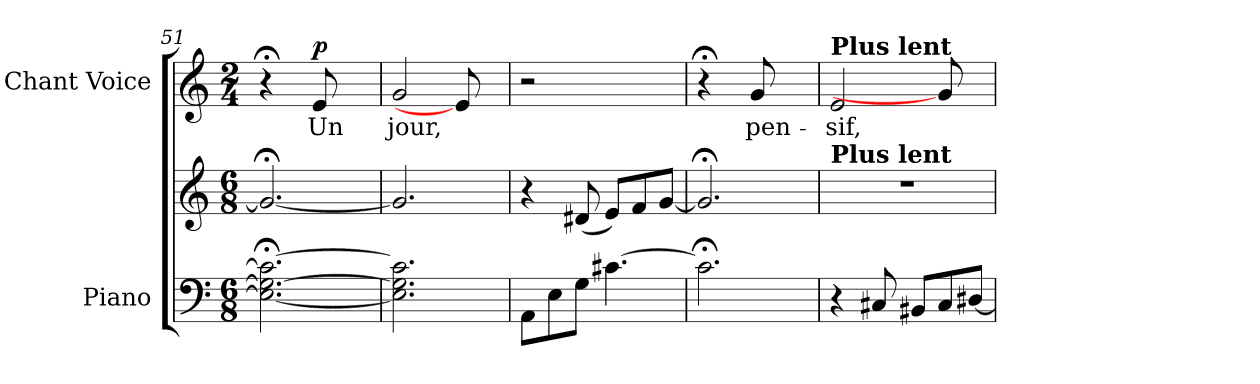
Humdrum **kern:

**kern	**kern	**kern	**text	**dynam
*part2	*part2	*part1	*part1	*part1
*staff3	*staff2	*staff1	*staff1	*staff1
*I"Piano	*	*I"Chant Voice	*	*
*I'Pno	*	*	*	*
*clefF4	*clefG2	*clefG2	*	*
*k[]	*k[]	*k[]	*	*
*M6/8	*M6/8	*M2/4	*	*
=51	=51	=51	=51	=51
!	!	!LO:N:vis=4	!	!
2.E\_;< 2.G\_;< 2.c#\_;<	2.g;</_	4.r;<	.	.
!	!	!	!	!LO:DY:a
.	.	[8e/	Un	p
.	.	4ryy	.	.
=52	=52	=52	=52	=52
2.E\] 2.G\] 2.c#\]	2.g/]	2g/	jour,	.
.	.	8e/]	.	.
.	.	8ryy	.	.
=53	=53	=53	=53	=53
8AA\L	4r	2r	.	.
8E\	.	.	.	.
8G\J	(8d#X/	.	.	.
[4.c#X\	8e/L)	.	.	.
.	8f/	4ryy	.	.
.	[8g/J	.	.	.
=54	=54	=54	=54	=54
!	!	!LO:N:vis=4	!	!
2.c#;<\]	2.g;</]	4.r;<	.	.
.	.	[8g/	pen-	.
.	.	4ryy	.	.
=55	=55	=55	=55	=55
!	!	!LO:TX:a:B:t=Plus lent	!	!
!	!LO:TX:a:B:t=Plus lent	!	!	!
4r	2.r	2e/	-sif,	.
8C#X/	.	.	.	.
8BB#X/L	.	.	.	.
8C#/	.	8g/]	.	.
[8D#X/J	.	8ryy	.	.
=	=	=	=	=
*-	*-	*-	*-	*-
